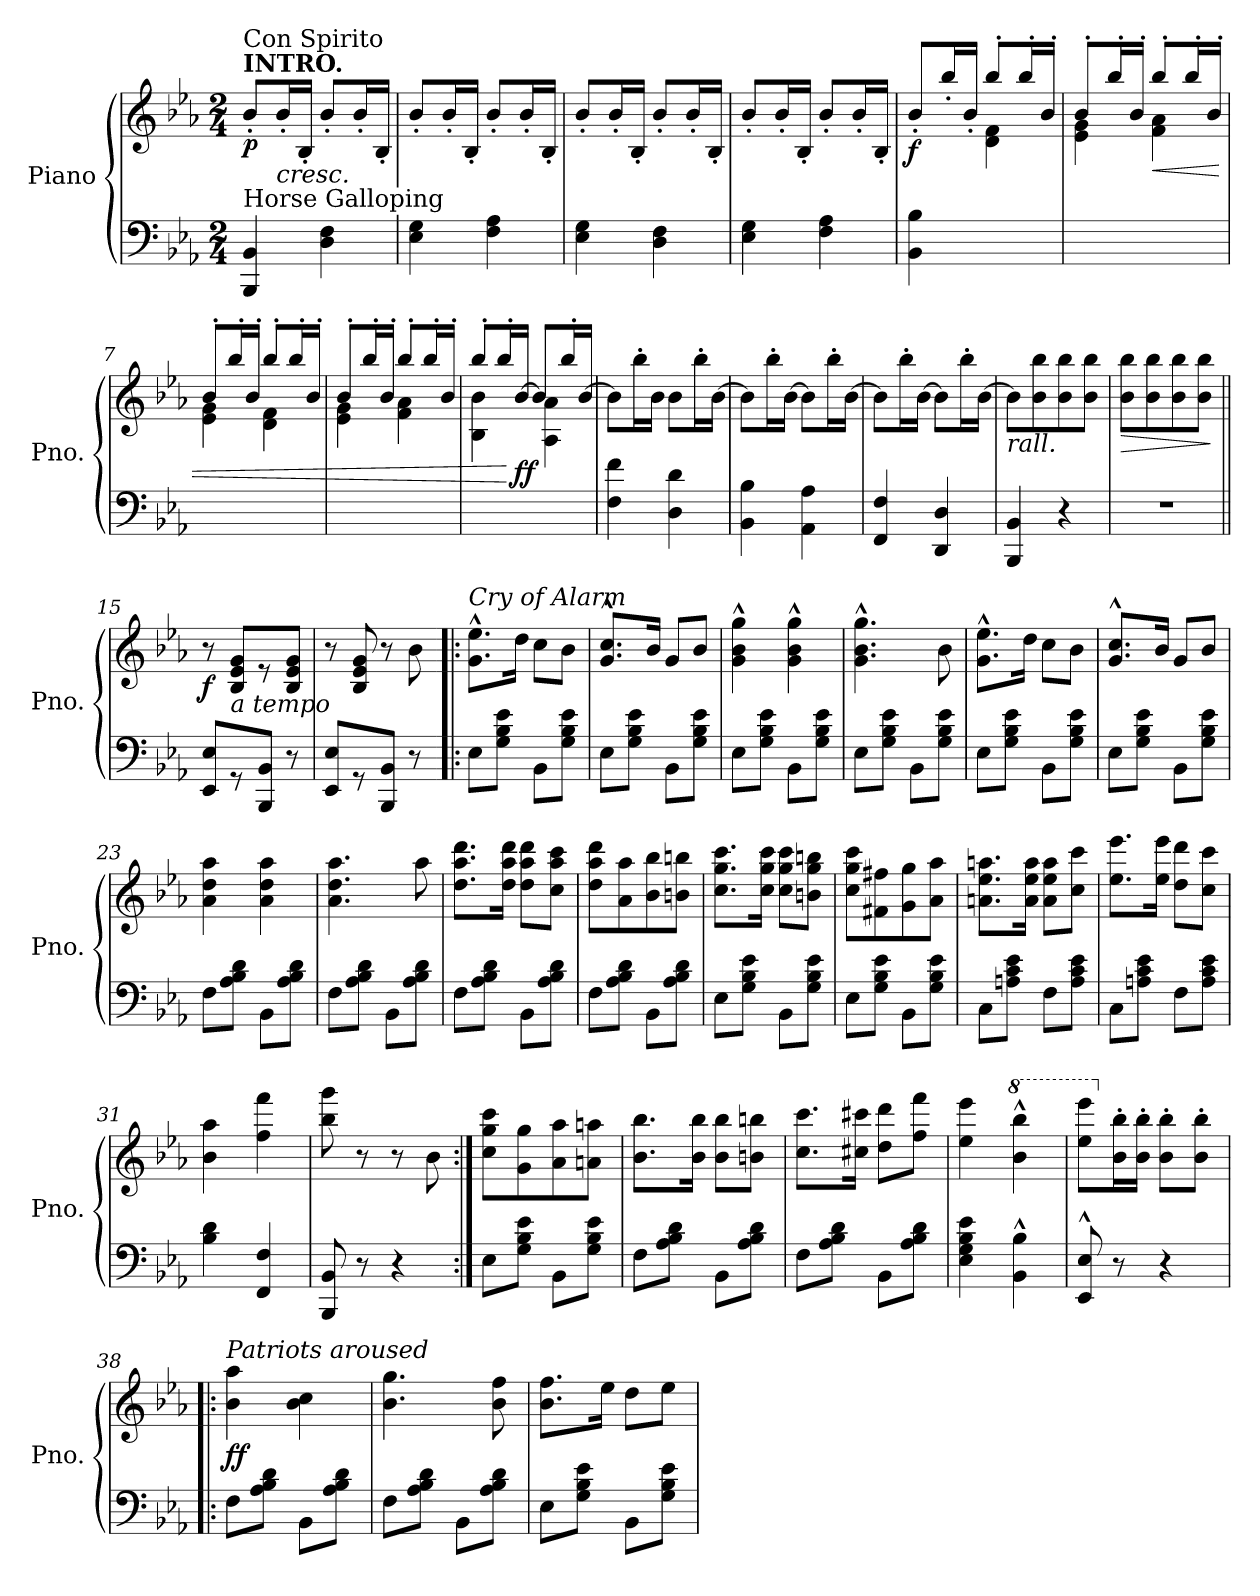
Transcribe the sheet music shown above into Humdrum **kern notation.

**kern	**kern	**dynam
*part1	*part1	*part1
*staff2	*staff1	*staff1/2
*I"Piano	*	*
*I'Pno.	*	*
*clefF4	*clefG2	*
*k[b-e-a-]	*k[b-e-a-]	*
*M2/4	*M2/4	*
=1	=1	=1
!	!LO:TX:a:B:t=INTRO.	!
!	!LO:TX:a:t=Con Spirito	!
!LO:TX:a:t=Horse Galloping	!	!
!	!	!LO:DY:b
4BBB-/ 4BB-/	8b-'/L	p
!	!LO:TX:b:i:t=cresc.	!
.	16b-'/L	.
.	16B-'/JJ	.
4D\ 4F\	8b-'/L	.
.	16b-'/L	.
.	16B-'/JJ	.
=2	=2	=2
4E-\ 4G\	8b-'/L	.
.	16b-'/L	.
.	16B-'/JJ	.
4F\ 4A-\	8b-'/L	.
.	16b-'/L	.
.	16B-'/JJ	.
=3	=3	=3
4E-\ 4G\	8b-'/L	.
.	16b-'/L	.
.	16B-'/JJ	.
4D\ 4F\	8b-'/L	.
.	16b-'/L	.
.	16B-'/JJ	.
=4	=4	=4
4E-\ 4G\	8b-'/L	.
.	16b-'/L	.
.	16B-'/JJ	.
4F\ 4A-\	8b-'/L	.
.	16b-'/L	.
.	16B-'/JJ	.
=5	=5	=5
*	*^	*
!	!	!	!LO:DY:b
4BB-\ 4B-\	8b-'/L	4ryy	f
.	16bb-'/L	.	.
.	16b-'/JJ	.	.
4ryy	8bb-'/L	4d\ 4f\	.
.	16bb-'/L	.	.
.	16b-'/JJ	.	.
!!LO:LB:g=z	!!
=6	=6	=6	=6
2ryy	8b-'/L	4e-\ 4g\	.
.	16bb-'/L	.	.
.	16b-'/JJ	.	.
!	!	!	!LO:HP:b
.	8bb-'/L	4f\ 4a-\	<
.	16bb-'/L	.	.
.	16b-'/JJ	.	.
=7	=7	=7	=7
2ryy	8b-'/L	4e-\ 4g\	.
.	16bb-'/L	.	.
.	16b-'/JJ	.	.
.	8bb-'/L	4d\ 4f\	.
.	16bb-'/L	.	.
.	16b-'/JJ	.	.
=8	=8	=8	=8
2ryy	8b-'/L	4e-\ 4g\	.
.	16bb-'/L	.	.
.	16b-'/JJ	.	.
.	8bb-'/L	4f\ 4a-\	.
.	16bb-'/L	.	.
.	16b-'/JJ	.	.
=9	=9	=9	=9
2ryy	8bb-'/L	4B-\ 4b-\	.
.	16bb-'/L	.	.
!	!	!	!LO:DY:n=1:b
.	[16b-/JJ	.	[ ff
.	8b-/L]	4A-\ 4a-\	.
.	16bb-'/L	.	.
.	[16b-/JJ	.	.
*	*v	*v	*
=10	=10	=10
4F\ 4f\	8b-\L]	.
.	16bb-'\L	.
.	16b-\JJ	.
4D\ 4d\	8b-\L	.
.	16bb-'\L	.
.	[16b-\JJ	.
=11	=11	=11
4BB-\ 4B-\	8b-\L]	.
.	16bb-'\L	.
.	[16b-\JJ	.
4AA-\ 4A-\	8b-\L]	.
.	16bb-'\L	.
.	[16b-\JJ	.
=12	=12	=12
4FF/ 4F/	8b-\L]	.
.	16bb-'\L	.
.	[16b-\JJ	.
4DD/ 4D/	8b-\L]	.
.	16bb-'\L	.
.	[16b-\JJ	.
!!LO:LB:g=z
=13	=13	=13
!	!LO:TX:b:i:t=rall.	!
4BBB-/ 4BB-/	8b-\L]	.
.	8b-\ 8bb-\	.
4r	8b-\ 8bb-\	.
.	8b-\ 8bb-\J	.
=14	=14	=14
!	!	!LO:HP:b
2r	8b-\ 8bb-\L	>
.	8b-\ 8bb-\	.
.	8b-\ 8bb-\	.
.	8b-\ 8bb-\J	.
.	.	]
=15||	=15||	=15||
*	*MM120	*
!	!	!LO:DY:b
8EE-/ 8E-/L	8r	f
!	!LO:TX:b:i:t=a tempo	!
8r	8B-/ 8e-/ 8g/L	.
8BBB-/ 8BB-/J	8r	.
8r	8B-/ 8e-/ 8g/J	.
=16	=16	=16
8EE-/ 8E-/L	8r	.
8r	8B-/ 8e-/ 8g/	.
8BBB-/ 8BB-/J	8r	.
8r	8b-\	.
=17!|:	=17!|:	=17!|:
!	!LO:TX:a:i:t=Cry of Alarm	!
8E-\L	8.g\^^ 8.ee-\^^L	.
8G\ 8B-\ 8e-\J	.	.
.	16dd\Jk	.
8BB-\L	8cc\L	.
8G\ 8B-\ 8e-\J	8b-\J	.
=18	=18	=18
8E-\L	8.g/^^ 8.cc/^^L	.
8G\ 8B-\ 8e-\J	.	.
.	16b-/Jk	.
8BB-\L	8g/L	.
8G\ 8B-\ 8e-\J	8b-/J	.
!!LO:LB:g=z
=19	=19	=19
8E-\L	4g\^^ 4b-\^^ 4gg\^^	.
8G\ 8B-\ 8e-\J	.	.
8BB-\L	4g\^^ 4b-\^^ 4gg\^^	.
8G\ 8B-\ 8e-\J	.	.
=20	=20	=20
8E-\L	4.g\^^ 4.b-\^^ 4.gg\^^	.
8G\ 8B-\ 8e-\J	.	.
8BB-\L	.	.
8G\ 8B-\ 8e-\J	8b-\	.
=21	=21	=21
8E-\L	8.g\^^ 8.ee-\^^L	.
8G\ 8B-\ 8e-\J	.	.
.	16dd\Jk	.
8BB-\L	8cc\L	.
8G\ 8B-\ 8e-\J	8b-\J	.
=22	=22	=22
8E-\L	8.g/^^ 8.cc/^^L	.
8G\ 8B-\ 8e-\J	.	.
.	16b-/Jk	.
8BB-\L	8g/L	.
8G\ 8B-\ 8e-\J	8b-/J	.
=23	=23	=23
8F\L	4a-\ 4dd\ 4aa-\	.
8A-\ 8B-\ 8d\J	.	.
8BB-\L	4a-\ 4dd\ 4aa-\	.
8A-\ 8B-\ 8d\J	.	.
=24	=24	=24
8F\L	4.a-\ 4.dd\ 4.aa-\	.
8A-\ 8B-\ 8d\J	.	.
8BB-\L	.	.
8A-\ 8B-\ 8d\J	8aa-\	.
!!LO:PB:g=z
=25	=25	=25
8F\L	8.dd\ 8.aa-\ 8.ddd\L	.
8A-\ 8B-\ 8d\J	.	.
.	16dd\ 16aa-\ 16ddd\Jk	.
8BB-\L	8dd\ 8aa-\ 8ddd\L	.
8A-\ 8B-\ 8d\J	8cc\ 8aa-\ 8ccc\J	.
=26	=26	=26
8F\L	8dd\ 8aa-\ 8ddd\L	.
8A-\ 8B-\ 8d\J	8a-\ 8aa-\	.
8BB-\L	8b-\ 8bb-\	.
8A-\ 8B-\ 8d\J	8bn\ 8bbn\J	.
=27	=27	=27
8E-\L	8.cc\ 8.gg\ 8.ccc\L	.
8G\ 8B-\ 8e-\J	.	.
.	16cc\ 16gg\ 16ccc\Jk	.
8BB-\L	8cc\ 8gg\ 8ccc\L	.
8G\ 8B-\ 8e-\J	8bn\ 8gg\ 8bbn\J	.
=28	=28	=28
8E-\L	8cc\ 8gg\ 8ccc\L	.
8G\ 8B-\ 8e-\J	8f#X\ 8ff#X\	.
8BB-\L	8g\ 8gg\	.
8G\ 8B-\ 8e-\J	8a-\ 8aa-\J	.
=29	=29	=29
8C\L	8.an\ 8.ee-\ 8.aan\L	.
8An\ 8c\ 8e-\J	.	.
.	16a\ 16ee-\ 16aa\Jk	.
8F\L	8a\ 8ee-\ 8aa\L	.
8A\ 8c\ 8e-\J	8cc\ 8ccc\J	.
=30	=30	=30
8C\L	8.ee-\ 8.eee-\L	.
8An\ 8c\ 8e-\J	.	.
.	16ee-\ 16eee-\Jk	.
8F\L	8dd\ 8ddd\L	.
8A\ 8c\ 8e-\J	8cc\ 8ccc\J	.
!!LO:PB:g=z
=31	=31	=31
4B-\ 4d\	4b-\ 4aa-\	.
4FF/ 4F/	4ff\ 4fff\	.
=32	=32	=32
8BBB-/ 8BB-/	8bb-\ 8ggg\	.
8r	8r	.
4r	8r	.
.	8b-\	.
=33:|!	=33:|!	=33:|!
8E-\L	8cc\ 8gg\ 8ccc\L	.
8G\ 8B-\ 8e-\J	8g\ 8gg\	.
8BB-\L	8a-\ 8aa-\	.
8G\ 8B-\ 8e-\J	8an\ 8aan\J	.
=34	=34	=34
8F\L	8.b-\ 8.bb-\L	.
8A-\ 8B-\ 8d\J	.	.
.	16b-\ 16bb-\Jk	.
8BB-\L	8b-\ 8bb-\L	.
8A-\ 8B-\ 8d\J	8bn\ 8bbn\J	.
=35	=35	=35
8F\L	8.cc\ 8.ccc\L	.
8A-\ 8B-\ 8d\J	.	.
.	16cc#X\ 16ccc#X\Jk	.
8BB-\L	8dd\ 8ddd\L	.
8A-\ 8B-\ 8d\J	8ff\ 8fff\J	.
=36	=36	=36
4E-\ 4G\ 4B-\ 4e-\	4ee-\ 4eee-\	.
*	*8va	*
4BB-\^^ 4B-\^^	4bb-\^^ 4bbb-\^^	.
=37	=37	=37
8EE-/^^ 8E-/^^	8eee-\ 8eeee-\L	.
*	*X8va	*
8r	16b-\' 16bb-\'L	.
.	16b-\' 16bb-\'JJ	.
4r	8b-\' 8bb-\'L	.
.	8b-\' 8bb-\'J	.
!!LO:LB:g=z
=38!|:	=38!|:	=38!|:
!	!LO:TX:a:i:t=Patriots aroused	!
!	!	!LO:DY:b
8F\L	4b-\ 4aa-\	ff
8A-\ 8B-\ 8d\J	.	.
8BB-\L	4b-\ 4cc\	.
8A-\ 8B-\ 8d\J	.	.
=39	=39	=39
8F\L	4.b-\ 4.gg\	.
8A-\ 8B-\ 8d\J	.	.
8BB-\L	.	.
8A-\ 8B-\ 8d\J	8b-\ 8ff\	.
=40	=40	=40
8E-\L	8.b-\ 8.ff\L	.
8G\ 8B-\ 8e-\J	.	.
.	16ee-\Jk	.
8BB-\L	8dd\L	.
8G\ 8B-\ 8e-\J	8ee-\J	.
=	=	=
*-	*-	*-
